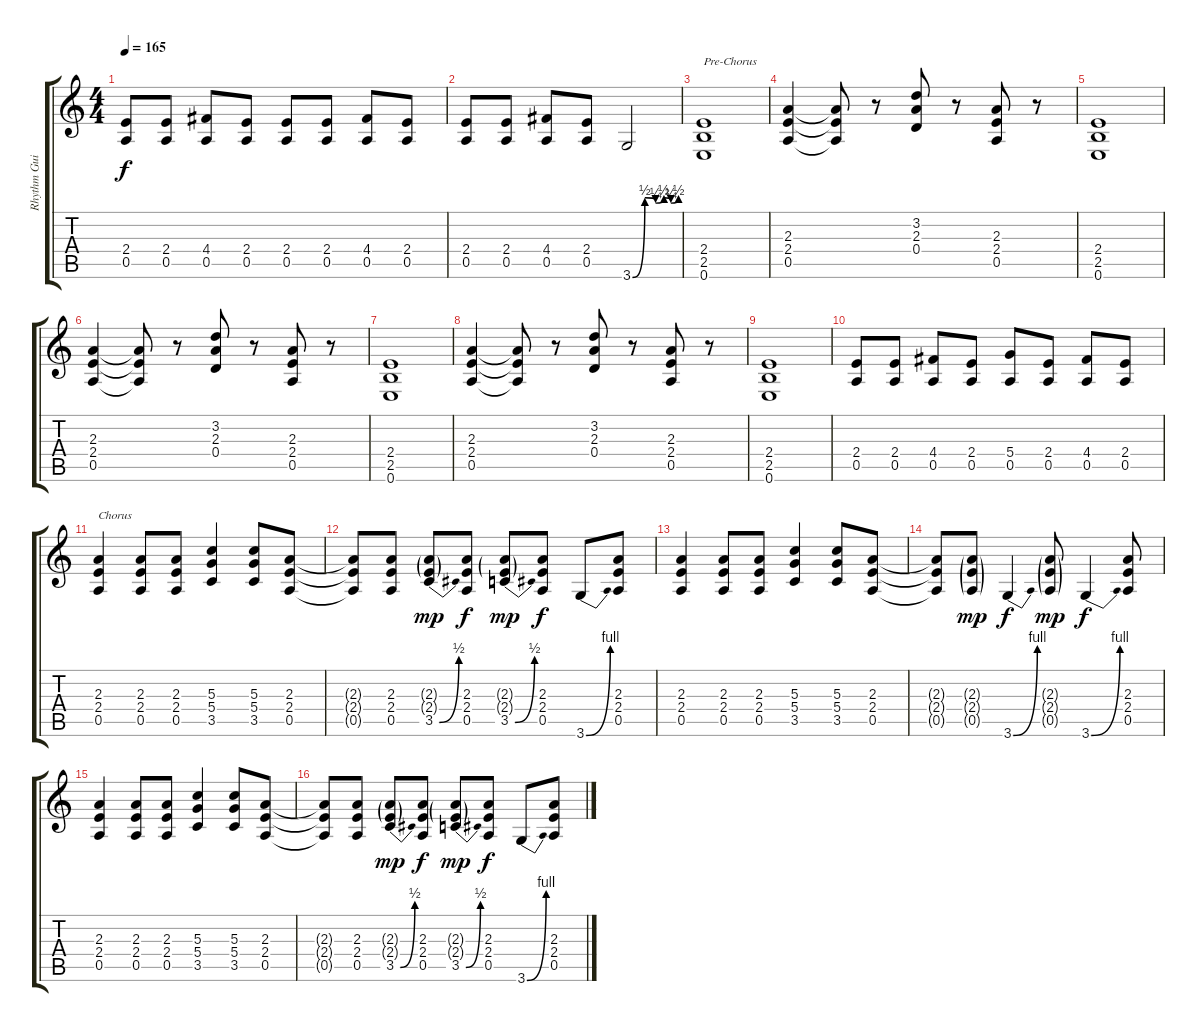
\track ("Rhythm Guitar" "Rhythm Gui") {instrument overdrivenguitar}
\staff {score tabs}
\tuning (E4 B3 G3 D3 A2 E2) {hide}
\ts (4 4)
\tempo 165
\clef g2
\ks c
(2.4 0.5).8{dy f} (2.4 0.5).8 (4.4 0.5).8 (2.4 0.5).8 (2.4 0.5).8 (2.4 0.5).8 (4.4 0.5).8 (2.4 0.5).8 |
(2.4 0.5).8 (2.4 0.5).8 (4.4 0.5).8 (2.4 0.5).8 3.6{be (custom 0 0 16 2 30 1 41 2 50 1 60 2)}.2 |
(2.4 2.5 0.6).1{txt "Pre-Chorus"} |
(2.3 2.4 0.5).4 (2.3{t} 2.4{t} 0.5{t}).8 r.8 (3.2 2.3 0.4).8 r.8 (2.3 2.4 0.5).8 r.8 |
(2.4 2.5 0.6).1 |
(2.3 2.4 0.5).4 (2.3{t} 2.4{t} 0.5{t}).8 r.8 (3.2 2.3 0.4).8 r.8 (2.3 2.4 0.5).8 r.8 |
(2.4 2.5 0.6).1 |
(2.3 2.4 0.5).4 (2.3{t} 2.4{t} 0.5{t}).8 r.8 (3.2 2.3 0.4).8 r.8 (2.3 2.4 0.5).8 r.8 |
(2.4 2.5 0.6).1 |
(2.4 0.5).8 (2.4 0.5).8 (4.4 0.5).8 (2.4 0.5).8 (5.4 0.5).8 (2.4 0.5).8 (4.4 0.5).8 (2.4 0.5).8 |
(2.3 2.4 0.5).4{txt "Chorus"} (2.3 2.4 0.5).8 (2.3 2.4 0.5).8 (5.3 5.4 3.5).4 (5.3 5.4 3.5).8 (2.3 2.4 0.5).8 |
(2.3{t} 2.4{t} 0.5{t}).8 (2.3 2.4 0.5).8 (2.3{g} 2.4{g} 3.5{be (bend 0 0 60 2)}).8{dy mp} (2.3 2.4 0.5).8{dy f} (2.3{g} 2.4{g} 3.5{be (bend 0 0 60 2)}).8{dy mp} (2.3 2.4 0.5).8{dy f} 3.6{be (bend 0 0 60 4)}.8 (2.3 2.4 0.5).8 |
(2.3 2.4 0.5).4 (2.3 2.4 0.5).8 (2.3 2.4 0.5).8 (5.3 5.4 3.5).4 (5.3 5.4 3.5).8 (2.3 2.4 0.5).8 |
(2.3{t} 2.4{t} 0.5{t}).8 (2.3{g} 2.4{g} 0.5{g}).8{dy mp} 3.6{be (bend 0 0 60 4)}.4{dy f} (2.3{g} 2.4{g} 0.5{g}).8{dy mp} 3.6{be (bend 0 0 60 4)}.4{dy f} (2.3 2.4 0.5).8 |
(2.3 2.4 0.5).4 (2.3 2.4 0.5).8 (2.3 2.4 0.5).8 (5.3 5.4 3.5).4 (5.3 5.4 3.5).8 (2.3 2.4 0.5).8 |
(2.3{t} 2.4{t} 0.5{t}).8 (2.3 2.4 0.5).8 (2.3{g} 2.4{g} 3.5{be (bend 0 0 60 2)}).8{dy mp} (2.3 2.4 0.5).8{dy f} (2.3{g} 2.4{g} 3.5{be (bend 0 0 60 2)}).8{dy mp} (2.3 2.4 0.5).8{dy f} 3.6{be (bend 0 0 60 4)}.8 (2.3 2.4 0.5).8
